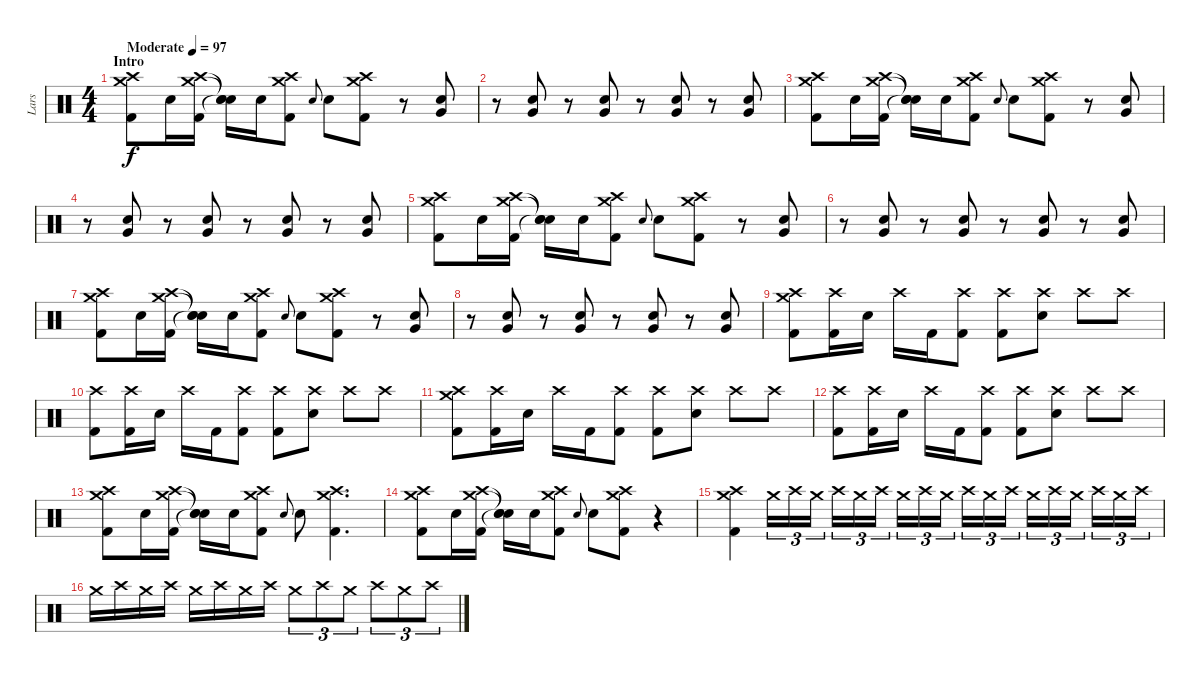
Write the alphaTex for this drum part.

\track ("Lars" "Lars") {instrument percussion}
\staff {score}
\articulation defaults
\ts (4 4)
\section ("" "Intro")
\tempo (97 "Moderate")
\clef neutral
\ks c
("Crash medium (hit)" "Crash high (hit)" "Kick (hit) 2").8{dy f} "Electric Snare (hit)".16 ("Crash medium (hit)" "Crash high (hit)" "Kick (hit) 2").16 ("Snare (hit)"{t} "Snare (hit)"{t} "Snare (hit)"{t}).16 "Electric Snare (hit)".16 ("Crash medium (hit)" "Crash high (hit)" "Kick (hit) 2").8 "Electric Snare (hit)".8{gr onbeat} "Electric Snare (hit)".8 ("Crash medium (hit)" "Crash high (hit)" "Kick (hit) 2").8 r.8 ("Electric Snare (hit)" "Very Low Tom (hit)").8 |
r.8 ("Electric Snare (hit)" "Very Low Tom (hit)").8 r.8 ("Electric Snare (hit)" "Very Low Tom (hit)").8 r.8 ("Electric Snare (hit)" "Very Low Tom (hit)").8 r.8 ("Electric Snare (hit)" "Very Low Tom (hit)").8 |
("Crash medium (hit)" "Crash high (hit)" "Kick (hit) 2").8 "Electric Snare (hit)".16 ("Crash medium (hit)" "Crash high (hit)" "Kick (hit) 2").16 ("Snare (hit)"{t} "Snare (hit)"{t} "Snare (hit)"{t}).16 "Electric Snare (hit)".16 ("Crash medium (hit)" "Crash high (hit)" "Kick (hit) 2").8 "Electric Snare (hit)".8{gr onbeat} "Electric Snare (hit)".8 ("Crash medium (hit)" "Crash high (hit)" "Kick (hit) 2").8 r.8 ("Electric Snare (hit)" "Very Low Tom (hit)").8 |
r.8 ("Electric Snare (hit)" "Very Low Tom (hit)").8 r.8 ("Electric Snare (hit)" "Very Low Tom (hit)").8 r.8 ("Electric Snare (hit)" "Very Low Tom (hit)").8 r.8 ("Electric Snare (hit)" "Very Low Tom (hit)").8 |
("Crash medium (hit)" "Crash high (hit)" "Kick (hit) 2").8 "Electric Snare (hit)".16 ("Crash medium (hit)" "Crash high (hit)" "Kick (hit) 2").16 ("Snare (hit)"{t} "Snare (hit)"{t} "Snare (hit)"{t}).16 "Electric Snare (hit)".16 ("Crash medium (hit)" "Crash high (hit)" "Kick (hit) 2").8 "Electric Snare (hit)".8{gr onbeat} "Electric Snare (hit)".8 ("Crash medium (hit)" "Crash high (hit)" "Kick (hit) 2").8 r.8 ("Electric Snare (hit)" "Very Low Tom (hit)").8 |
r.8 ("Electric Snare (hit)" "Very Low Tom (hit)").8 r.8 ("Electric Snare (hit)" "Very Low Tom (hit)").8 r.8 ("Electric Snare (hit)" "Very Low Tom (hit)").8 r.8 ("Electric Snare (hit)" "Very Low Tom (hit)").8 |
("Crash medium (hit)" "Crash high (hit)" "Kick (hit) 2").8 "Electric Snare (hit)".16 ("Crash medium (hit)" "Crash high (hit)" "Kick (hit) 2").16 ("Snare (hit)"{t} "Snare (hit)"{t} "Snare (hit)"{t}).16 "Electric Snare (hit)".16 ("Crash medium (hit)" "Crash high (hit)" "Kick (hit) 2").8 "Electric Snare (hit)".8{gr onbeat} "Electric Snare (hit)".8 ("Crash medium (hit)" "Crash high (hit)" "Kick (hit) 2").8 r.8 ("Electric Snare (hit)" "Very Low Tom (hit)").8 |
r.8 ("Electric Snare (hit)" "Very Low Tom (hit)").8 r.8 ("Electric Snare (hit)" "Very Low Tom (hit)").8 r.8 ("Electric Snare (hit)" "Very Low Tom (hit)").8 r.8 ("Electric Snare (hit)" "Very Low Tom (hit)").8 |
("Crash medium (hit)" "Crash high (hit)" "Kick (hit) 2").8 ("Crash high (hit)" "Kick (hit) 2").16 "Electric Snare (hit)".16 "Crash high (hit)".16 "Kick (hit) 2".16 ("Crash high (hit)" "Kick (hit) 2").8 ("Crash high (hit)" "Kick (hit) 2").8 ("Crash high (hit)" "Electric Snare (hit)").8 "Crash high (hit)".8 "Crash high (hit)".8 |
("Crash high (hit)" "Kick (hit) 2").8 ("Crash high (hit)" "Kick (hit) 2").16 "Electric Snare (hit)".16 "Crash high (hit)".16 "Kick (hit) 2".16 ("Crash high (hit)" "Kick (hit) 2").8 ("Crash high (hit)" "Kick (hit) 2").8 ("Crash high (hit)" "Electric Snare (hit)").8 "Crash high (hit)".8 "Crash high (hit)".8 |
("Crash medium (hit)" "Crash high (hit)" "Kick (hit) 2").8 ("Crash high (hit)" "Kick (hit) 2").16 "Electric Snare (hit)".16 "Crash high (hit)".16 "Kick (hit) 2".16 ("Crash high (hit)" "Kick (hit) 2").8 ("Crash high (hit)" "Kick (hit) 2").8 ("Crash high (hit)" "Electric Snare (hit)").8 "Crash high (hit)".8 "Crash high (hit)".8 |
("Crash high (hit)" "Kick (hit) 2").8 ("Crash high (hit)" "Kick (hit) 2").16 "Electric Snare (hit)".16 "Crash high (hit)".16 "Kick (hit) 2".16 ("Crash high (hit)" "Kick (hit) 2").8 ("Crash high (hit)" "Kick (hit) 2").8 ("Crash high (hit)" "Electric Snare (hit)").8 "Crash high (hit)".8 "Crash high (hit)".8 |
("Crash medium (hit)" "Crash high (hit)" "Kick (hit) 2").8 "Electric Snare (hit)".16 ("Crash medium (hit)" "Crash high (hit)" "Kick (hit) 2").16 ("Snare (hit)"{t} "Snare (hit)"{t} "Snare (hit)"{t}).16 "Electric Snare (hit)".16 ("Crash medium (hit)" "Crash high (hit)" "Kick (hit) 2").8 "Electric Snare (hit)".8{gr onbeat} "Electric Snare (hit)".8 ("Crash medium (hit)" "Crash high (hit)" "Kick (hit) 2").4{d} |
("Crash medium (hit)" "Crash high (hit)" "Kick (hit) 2").8 "Electric Snare (hit)".16 ("Crash medium (hit)" "Crash high (hit)" "Kick (hit) 2").16 ("Snare (hit)"{t} "Snare (hit)"{t} "Snare (hit)"{t}).16 "Electric Snare (hit)".16 ("Crash medium (hit)" "Crash high (hit)" "Kick (hit) 2").8 "Electric Snare (hit)".8{gr onbeat} "Electric Snare (hit)".8 ("Crash medium (hit)" "Crash high (hit)" "Kick (hit) 2").8 r.4 |
("Crash medium (hit)" "Crash high (hit)" "Kick (hit) 2").4 "Crash medium (hit)".16{tu (3 2)} "Crash high (hit)".16{tu (3 2)} "Crash medium (hit)".16{tu (3 2) beam splitsecondary} "Crash high (hit)".16{tu (3 2)} "Crash medium (hit)".16{tu (3 2)} "Crash high (hit)".16{tu (3 2)} "Crash medium (hit)".16{tu (3 2)} "Crash high (hit)".16{tu (3 2)} "Crash medium (hit)".16{tu (3 2) beam splitsecondary} "Crash high (hit)".16{tu (3 2)} "Crash medium (hit)".16{tu (3 2)} "Crash high (hit)".16{tu (3 2)} "Crash medium (hit)".16{tu (3 2)} "Crash high (hit)".16{tu (3 2)} "Crash medium (hit)".16{tu (3 2) beam splitsecondary} "Crash high (hit)".16{tu (3 2)} "Crash medium (hit)".16{tu (3 2)} "Crash high (hit)".16{tu (3 2)} |
"Crash medium (hit)".16 "Crash high (hit)".16 "Crash medium (hit)".16 "Crash high (hit)".16 "Crash medium (hit)".16 "Crash high (hit)".16 "Crash medium (hit)".16 "Crash high (hit)".16 "Crash medium (hit)".8{tu (3 2)} "Crash high (hit)".8{tu (3 2)} "Crash medium (hit)".8{tu (3 2)} "Crash high (hit)".8{tu (3 2)} "Crash medium (hit)".8{tu (3 2)} "Crash high (hit)".8{tu (3 2)}
